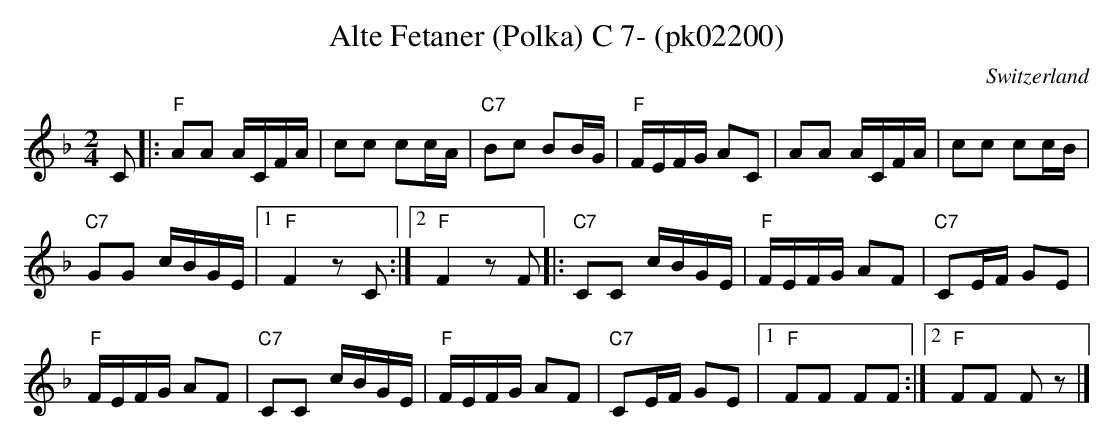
X:1
T:Alte Fetaner (Polka) C 7- (pk02200)
O:Switzerland
M:2/4
L:1/16
K:Fmaj%%MIDI gchordon
C2 |: "F"A2A2 ACFA | c2c2 c2cA | "C7"B2c2 B2BG | "F"FEFG A2C2 | A2A2 ACFA | c2c2 c2cB |
"C7"G2G2 cBGE |1 "F"F4z2C2 :|2 "F"F4z2F2 |: "C7"C2C2 cBGE | "F"FEFG A2F2 | "C7"C2EF G2E2 |
"F"FEFG A2F2 | "C7"C2C2 cBGE | "F"FEFG A2F2 | "C7"C2EF G2E2 |1 "F"F2F2 F2F2 :|2 "F"F2F2 F2z2 |]
